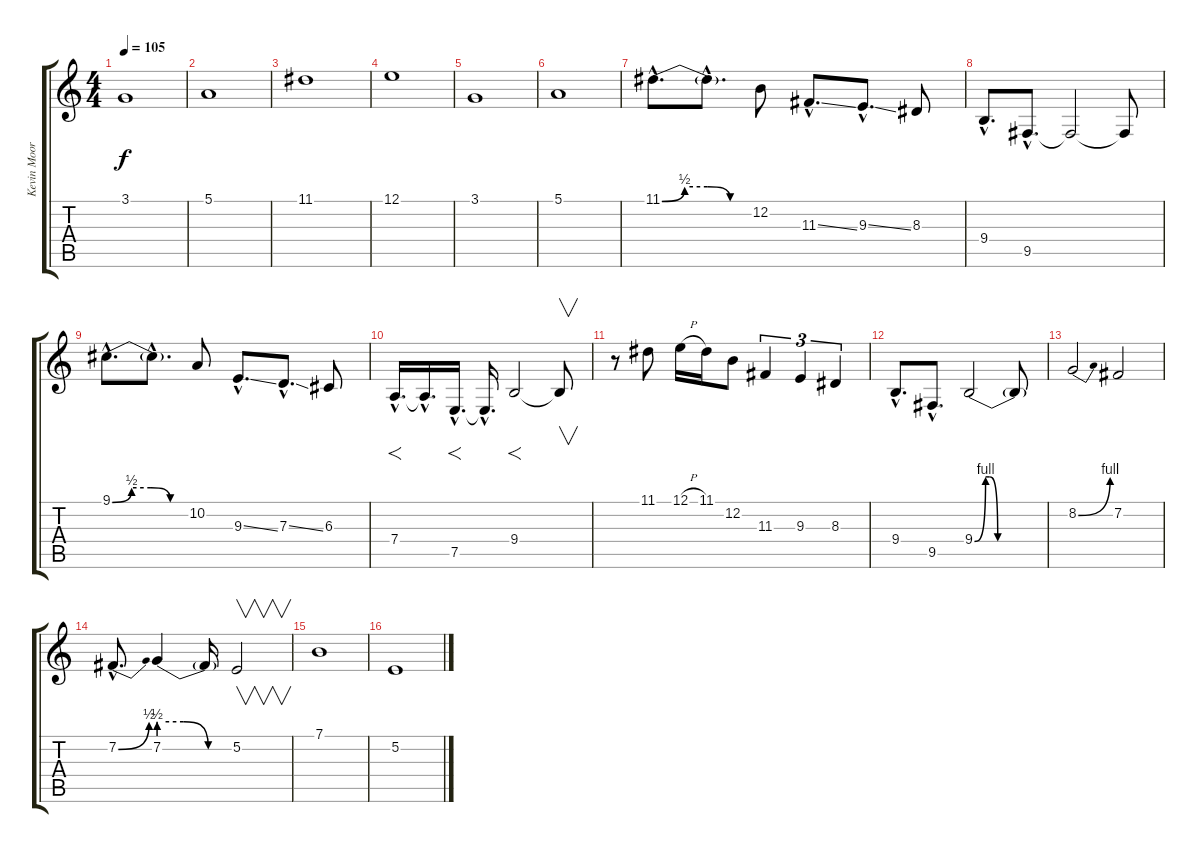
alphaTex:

\track ("Kevin Moore" "Kevin Moor") {instrument lead2sawtooth}
\staff {score tabs}
\tuning (E4 B3 G3 D3 A2 E2) {hide}
\ts (4 4)
\tempo 105
\clef g2
\ks c
3.1.1{dy f} |
5.1.1 |
11.1.1 |
12.1.1 |
3.1.1 |
5.1.1 |
11.1{be (custom 0 0 15 2 30 2 45 0 60 0) hac}.8{d} 11.1{hac t}.8{d} 12.2.8 11.3{ss hac}.8{d} 9.3{ss hac}.8{d} 8.3.8 |
9.4{hac}.8{d} 9.5{hac}.8{d} 9.5{t}.2 9.5{t}.8 |
9.1{be (custom 0 0 15 2 30 2 45 0 60 0) hac}.8{d} 9.1{hac t}.8{d} 10.2.8 9.3{ss hac}.8{d} 7.3{ss hac}.8{d} 6.3.8 |
7.4{hac}.16{f d} 7.4{hac t}.16{d} 7.5{hac}.16{f d} 7.5{hac t}.16{d} 9.4.2{f} 9.4{t}.8{v} |
r.8 11.1.8 12.1{h}.16 11.1.16 12.2.8 11.3.4{tu (3 2)} 9.3.4{tu (3 2)} 8.3.4{tu (3 2)} |
9.4{hac}.8{d} 9.5{hac}.8{d} 9.4{be (custom 0 0 9 4 12 4 19 0 60 0)}.2 9.4{t}.8 |
8.2{be (bend 0 0 60 4)}.2 7.2.2 |
7.2{be (bend 0 0 60 2) hac}.8{d} 7.2{be (custom 0 2 20 2 40 0 60 0)}.4 7.2{t}.16 5.2.2{v} |
7.1.1 |
5.2.1
